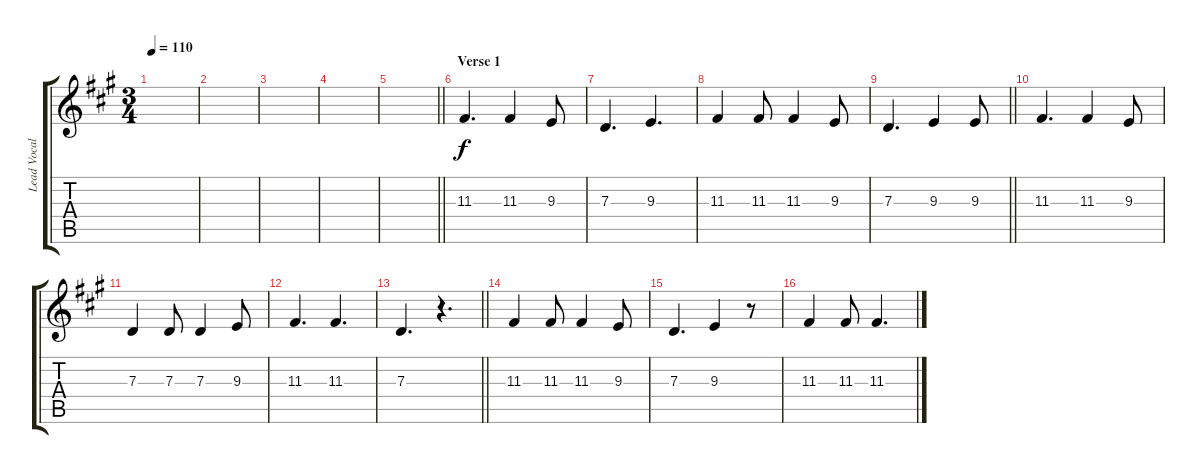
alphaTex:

\track ("Lead Vocals" "Lead Vocal") {instrument lead2sawtooth}
\staff {score tabs}
\tuning (E4 B3 G3 D3 A2 E2) {hide}
\ts (3 4)
\tempo 110
\clef g2
\ks a
|
|
|
|
\barLineRight lightlight
|
\section ("" "Verse 1")
11.3.4{d} 11.3.4 9.3.8 |
7.3.4{d} 9.3.4{d} |
11.3.4 11.3.8 11.3.4 9.3.8 |
\barLineRight lightlight
7.3.4{d} 9.3.4 9.3.8 |
11.3.4{d} 11.3.4 9.3.8 |
7.3.4 7.3.8 7.3.4 9.3.8 |
11.3.4{d} 11.3.4{d} |
\barLineRight lightlight
7.3.4{d} r.4{d} |
11.3.4 11.3.8 11.3.4 9.3.8 |
7.3.4{d} 9.3.4 r.8 |
11.3.4 11.3.8 11.3.4{d}
